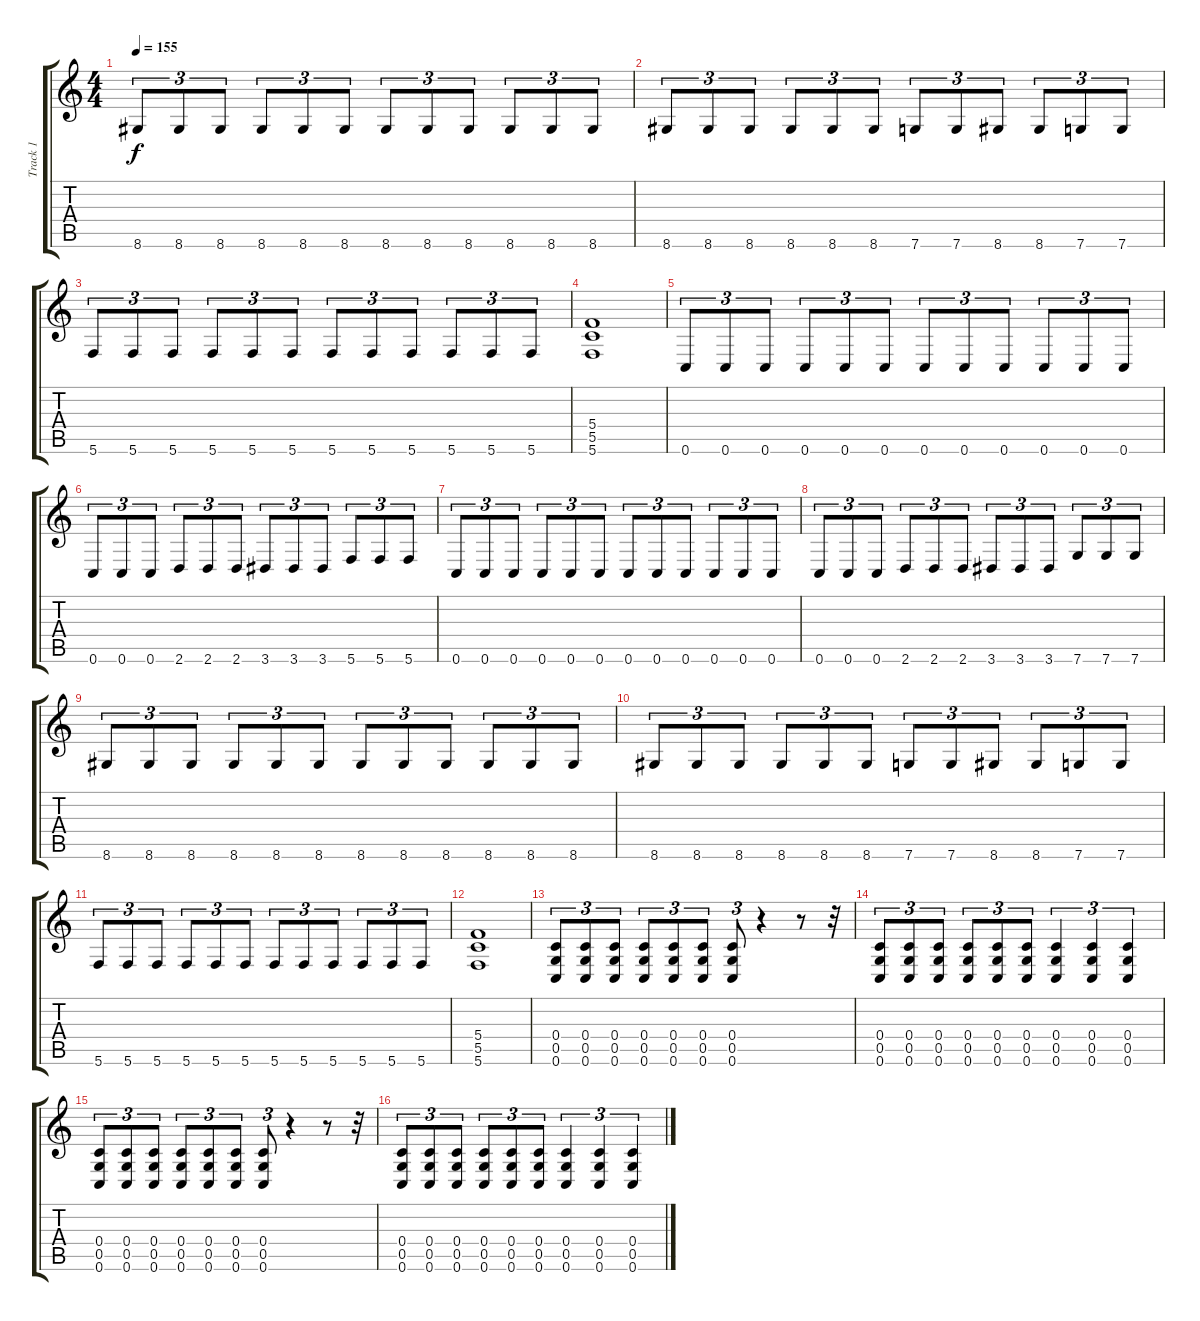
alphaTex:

\track ("Track 1" "Track 1") {instrument overdrivenguitar}
\staff {score tabs}
\tuning (D4 A3 F3 C3 G2 C2) {hide}
\ts (4 4)
\tempo 155
\clef g2
\ks c
8.6.8{tu (3 2) dy f} 8.6.8{tu (3 2)} 8.6.8{tu (3 2)} 8.6.8{tu (3 2)} 8.6.8{tu (3 2)} 8.6.8{tu (3 2)} 8.6.8{tu (3 2)} 8.6.8{tu (3 2)} 8.6.8{tu (3 2)} 8.6.8{tu (3 2)} 8.6.8{tu (3 2)} 8.6.8{tu (3 2)} |
8.6.8{tu (3 2)} 8.6.8{tu (3 2)} 8.6.8{tu (3 2)} 8.6.8{tu (3 2)} 8.6.8{tu (3 2)} 8.6.8{tu (3 2)} 7.6.8{tu (3 2)} 7.6.8{tu (3 2)} 8.6.8{tu (3 2)} 8.6.8{tu (3 2)} 7.6.8{tu (3 2)} 7.6.8{tu (3 2)} |
5.6.8{tu (3 2)} 5.6.8{tu (3 2)} 5.6.8{tu (3 2)} 5.6.8{tu (3 2)} 5.6.8{tu (3 2)} 5.6.8{tu (3 2)} 5.6.8{tu (3 2)} 5.6.8{tu (3 2)} 5.6.8{tu (3 2)} 5.6.8{tu (3 2)} 5.6.8{tu (3 2)} 5.6.8{tu (3 2)} |
(5.4 5.5 5.6).1 |
0.6.8{tu (3 2)} 0.6.8{tu (3 2)} 0.6.8{tu (3 2)} 0.6.8{tu (3 2)} 0.6.8{tu (3 2)} 0.6.8{tu (3 2)} 0.6.8{tu (3 2)} 0.6.8{tu (3 2)} 0.6.8{tu (3 2)} 0.6.8{tu (3 2)} 0.6.8{tu (3 2)} 0.6.8{tu (3 2)} |
0.6.8{tu (3 2)} 0.6.8{tu (3 2)} 0.6.8{tu (3 2)} 2.6.8{tu (3 2)} 2.6.8{tu (3 2)} 2.6.8{tu (3 2)} 3.6.8{tu (3 2)} 3.6.8{tu (3 2)} 3.6.8{tu (3 2)} 5.6.8{tu (3 2)} 5.6.8{tu (3 2)} 5.6.8{tu (3 2)} |
0.6.8{tu (3 2)} 0.6.8{tu (3 2)} 0.6.8{tu (3 2)} 0.6.8{tu (3 2)} 0.6.8{tu (3 2)} 0.6.8{tu (3 2)} 0.6.8{tu (3 2)} 0.6.8{tu (3 2)} 0.6.8{tu (3 2)} 0.6.8{tu (3 2)} 0.6.8{tu (3 2)} 0.6.8{tu (3 2)} |
0.6.8{tu (3 2)} 0.6.8{tu (3 2)} 0.6.8{tu (3 2)} 2.6.8{tu (3 2)} 2.6.8{tu (3 2)} 2.6.8{tu (3 2)} 3.6.8{tu (3 2)} 3.6.8{tu (3 2)} 3.6.8{tu (3 2)} 7.6.8{tu (3 2)} 7.6.8{tu (3 2)} 7.6.8{tu (3 2)} |
8.6.8{tu (3 2)} 8.6.8{tu (3 2)} 8.6.8{tu (3 2)} 8.6.8{tu (3 2)} 8.6.8{tu (3 2)} 8.6.8{tu (3 2)} 8.6.8{tu (3 2)} 8.6.8{tu (3 2)} 8.6.8{tu (3 2)} 8.6.8{tu (3 2)} 8.6.8{tu (3 2)} 8.6.8{tu (3 2)} |
8.6.8{tu (3 2)} 8.6.8{tu (3 2)} 8.6.8{tu (3 2)} 8.6.8{tu (3 2)} 8.6.8{tu (3 2)} 8.6.8{tu (3 2)} 7.6.8{tu (3 2)} 7.6.8{tu (3 2)} 8.6.8{tu (3 2)} 8.6.8{tu (3 2)} 7.6.8{tu (3 2)} 7.6.8{tu (3 2)} |
5.6.8{tu (3 2)} 5.6.8{tu (3 2)} 5.6.8{tu (3 2)} 5.6.8{tu (3 2)} 5.6.8{tu (3 2)} 5.6.8{tu (3 2)} 5.6.8{tu (3 2)} 5.6.8{tu (3 2)} 5.6.8{tu (3 2)} 5.6.8{tu (3 2)} 5.6.8{tu (3 2)} 5.6.8{tu (3 2)} |
(5.4 5.5 5.6).1 |
(0.4 0.5 0.6).8{tu (3 2)} (0.4 0.5 0.6).8{tu (3 2)} (0.4 0.5 0.6).8{tu (3 2)} (0.4 0.5 0.6).8{tu (3 2)} (0.4 0.5 0.6).8{tu (3 2)} (0.4 0.5 0.6).8{tu (3 2)} (0.4 0.5 0.6).8{tu (3 2)} r.4 r.8 r.32 |
(0.4 0.5 0.6).8{tu (3 2)} (0.4 0.5 0.6).8{tu (3 2)} (0.4 0.5 0.6).8{tu (3 2)} (0.4 0.5 0.6).8{tu (3 2)} (0.4 0.5 0.6).8{tu (3 2)} (0.4 0.5 0.6).8{tu (3 2)} (0.4 0.5 0.6).4{tu (3 2)} (0.4 0.5 0.6).4{tu (3 2)} (0.4 0.5 0.6).4{tu (3 2)} |
(0.4 0.5 0.6).8{tu (3 2)} (0.4 0.5 0.6).8{tu (3 2)} (0.4 0.5 0.6).8{tu (3 2)} (0.4 0.5 0.6).8{tu (3 2)} (0.4 0.5 0.6).8{tu (3 2)} (0.4 0.5 0.6).8{tu (3 2)} (0.4 0.5 0.6).8{tu (3 2)} r.4 r.8 r.32 |
(0.4 0.5 0.6).8{tu (3 2)} (0.4 0.5 0.6).8{tu (3 2)} (0.4 0.5 0.6).8{tu (3 2)} (0.4 0.5 0.6).8{tu (3 2)} (0.4 0.5 0.6).8{tu (3 2)} (0.4 0.5 0.6).8{tu (3 2)} (0.4 0.5 0.6).4{tu (3 2)} (0.4 0.5 0.6).4{tu (3 2)} (0.4 0.5 0.6).4{tu (3 2)}
